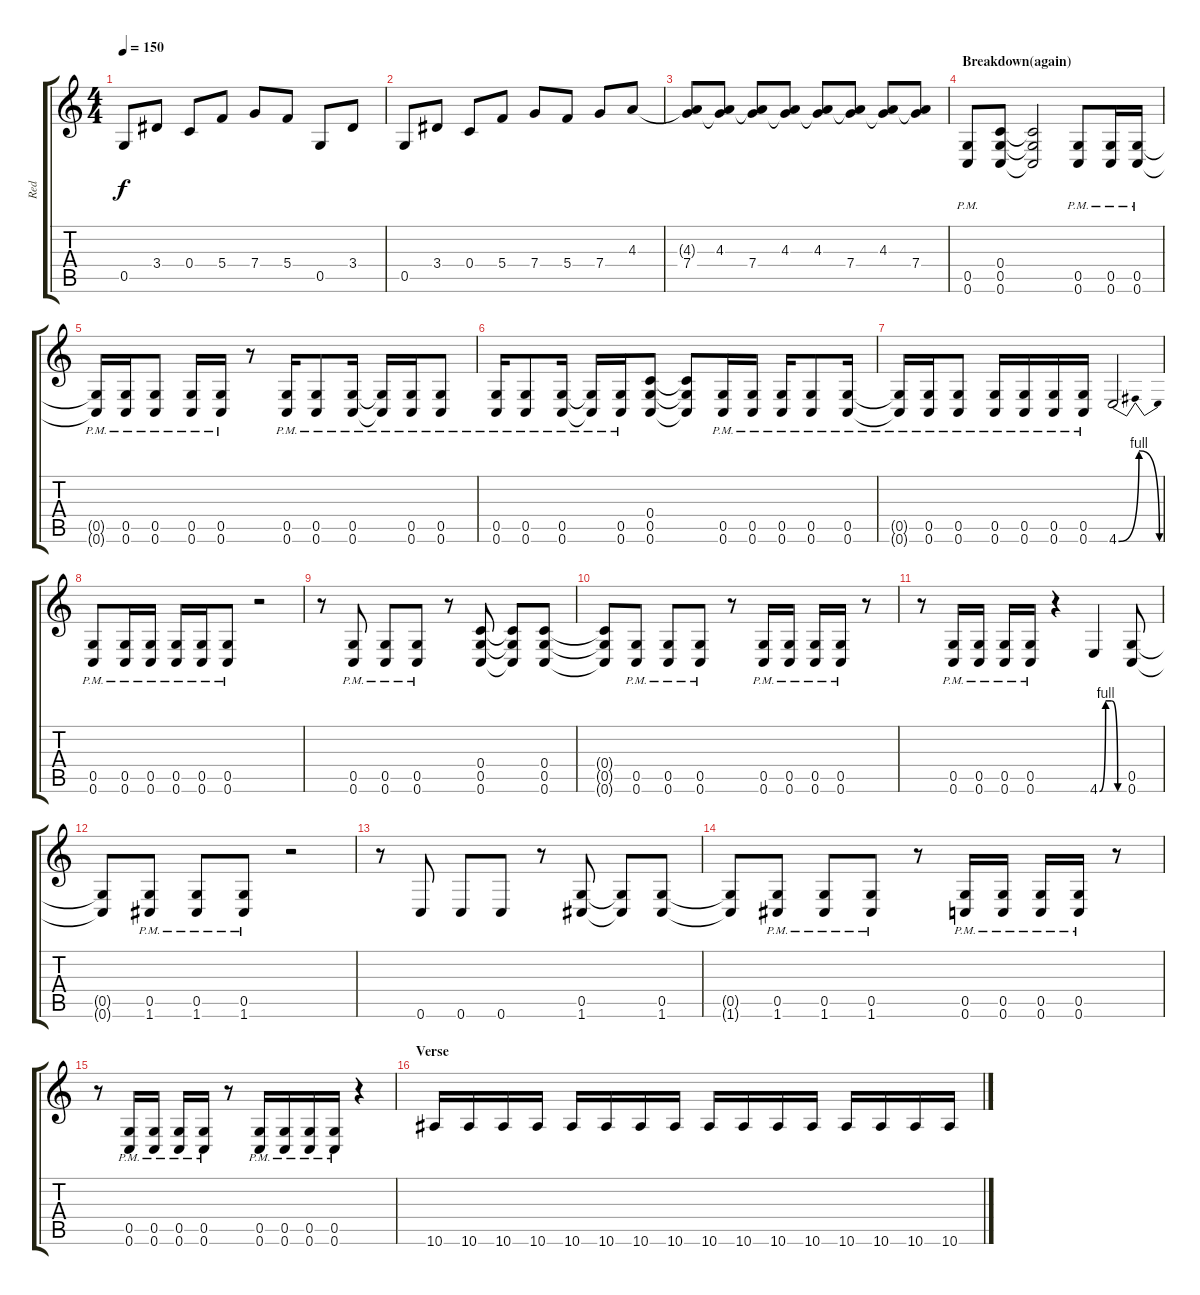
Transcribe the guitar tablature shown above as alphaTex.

\track ("Red" "Red") {instrument distortionguitar}
\staff {score tabs}
\tuning (D4 A3 F3 C3 G2 C2) {hide}
\ts (4 4)
\tempo 150
\clef g2
\ks c
0.5.8{dy f} 3.4.8 0.4.8 5.4.8 7.4.8 5.4.8 0.5.8 3.4.8 |
0.5.8 3.4.8 0.4.8 5.4.8 7.4.8 5.4.8 7.4.8 4.3.8 |
(4.3{t} 7.4).8 (4.3 7.4{t}).8 (4.3{t} 7.4).8 (4.3 7.4{t}).8 (4.3 7.4{t}).8 (4.3{t} 7.4).8 (4.3 7.4{t}).8 (4.3{t} 7.4).8 |
\section ("" "Breakdown(again)")
(0.5{pm} 0.6{pm}).8 (0.4 0.5 0.6).8 (0.4{t} 0.5{t} 0.6{t}).2 (0.5{pm} 0.6{pm}).8 (0.5{pm} 0.6{pm}).16 (0.5{pm} 0.6{pm}).16 |
(0.5{pm t} 0.6{pm t}).16 (0.5{pm} 0.6{pm}).16 (0.5{pm} 0.6{pm}).8 (0.5{pm} 0.6{pm}).16 (0.5{pm} 0.6{pm}).16 r.8 (0.5{pm} 0.6{pm}).16 (0.5{pm} 0.6{pm}).8 (0.5{pm} 0.6{pm}).16 (0.5{pm t} 0.6{pm t}).16 (0.5{pm} 0.6{pm}).16 (0.5{pm} 0.6{pm}).8 |
(0.5{pm} 0.6{pm}).16 (0.5{pm} 0.6{pm}).8 (0.5{pm} 0.6{pm}).16 (0.5{pm t} 0.6{pm t}).16 (0.5{pm} 0.6{pm}).16 (0.4 0.5 0.6).8 (0.4{t} 0.5{t} 0.6{t}).8 (0.5{pm} 0.6{pm}).16 (0.5{pm} 0.6{pm}).16 (0.5{pm} 0.6{pm}).16 (0.5{pm} 0.6{pm}).8 (0.5{pm} 0.6{pm}).16 |
(0.5{pm t} 0.6{pm t}).16 (0.5{pm} 0.6{pm}).16 (0.5{pm} 0.6{pm}).8 (0.5{pm} 0.6{pm}).16 (0.5{pm} 0.6{pm}).16 (0.5{pm} 0.6{pm}).16 (0.5{pm} 0.6{pm}).16 4.6{be (bendrelease 0 0 15 4 45 4 60 0)}.2 |
(0.5{pm} 0.6{pm}).8 (0.5{pm} 0.6{pm}).16 (0.5{pm} 0.6{pm}).16 (0.5{pm} 0.6{pm}).16 (0.5{pm} 0.6{pm}).16 (0.5{pm} 0.6{pm}).8 r.2 |
r.8 (0.5{pm} 0.6{pm}).8 (0.5{pm} 0.6{pm}).8 (0.5{pm} 0.6{pm}).8 r.8 (0.4 0.5 0.6).8 (0.4{t} 0.5{t} 0.6{t}).8 (0.4 0.5 0.6).8 |
(0.4{t} 0.5{t} 0.6{t}).8 (0.5{pm} 0.6{pm}).8 (0.5{pm} 0.6{pm}).8 (0.5{pm} 0.6{pm}).8 r.8 (0.5{pm} 0.6{pm}).16 (0.5{pm} 0.6{pm}).16 (0.5{pm} 0.6{pm}).16 (0.5{pm} 0.6{pm}).16 r.8 |
r.8 (0.5{pm} 0.6{pm}).16 (0.5{pm} 0.6{pm}).16 (0.5{pm} 0.6{pm}).16 (0.5{pm} 0.6{pm}).16 r.4 4.6{be (custom 0 0 15 4 30 4 45 0 60 0)}.4 (0.5 0.6).8 |
(0.5{t} 0.6{t}).8 (0.5{pm} 1.6{pm}).8 (0.5{pm} 1.6{pm}).8 (0.5{pm} 1.6{pm}).8 r.2 |
r.8 0.6.8 0.6.8 0.6.8 r.8 (0.5 1.6).8 (0.5{t} 1.6{t}).8 (0.5 1.6).8 |
(0.5{t} 1.6{t}).8 (0.5{pm} 1.6{pm}).8 (0.5{pm} 1.6{pm}).8 (0.5{pm} 1.6{pm}).8 r.8 (0.5{pm} 0.6{pm}).16 (0.5{pm} 0.6{pm}).16 (0.5{pm} 0.6{pm}).16 (0.5{pm} 0.6{pm}).16 r.8 |
r.8 (0.5{pm} 0.6{pm}).16 (0.5{pm} 0.6{pm}).16 (0.5{pm} 0.6{pm}).16 (0.5{pm} 0.6{pm}).16 r.8 (0.5{pm} 0.6{pm}).16 (0.5{pm} 0.6{pm}).16 (0.5{pm} 0.6{pm}).16 (0.5{pm} 0.6{pm}).16 r.4 |
\section ("" "Verse")
10.6.16 10.6.16 10.6.16 10.6.16 10.6.16 10.6.16 10.6.16 10.6.16 10.6.16 10.6.16 10.6.16 10.6.16 10.6.16 10.6.16 10.6.16 10.6.16
